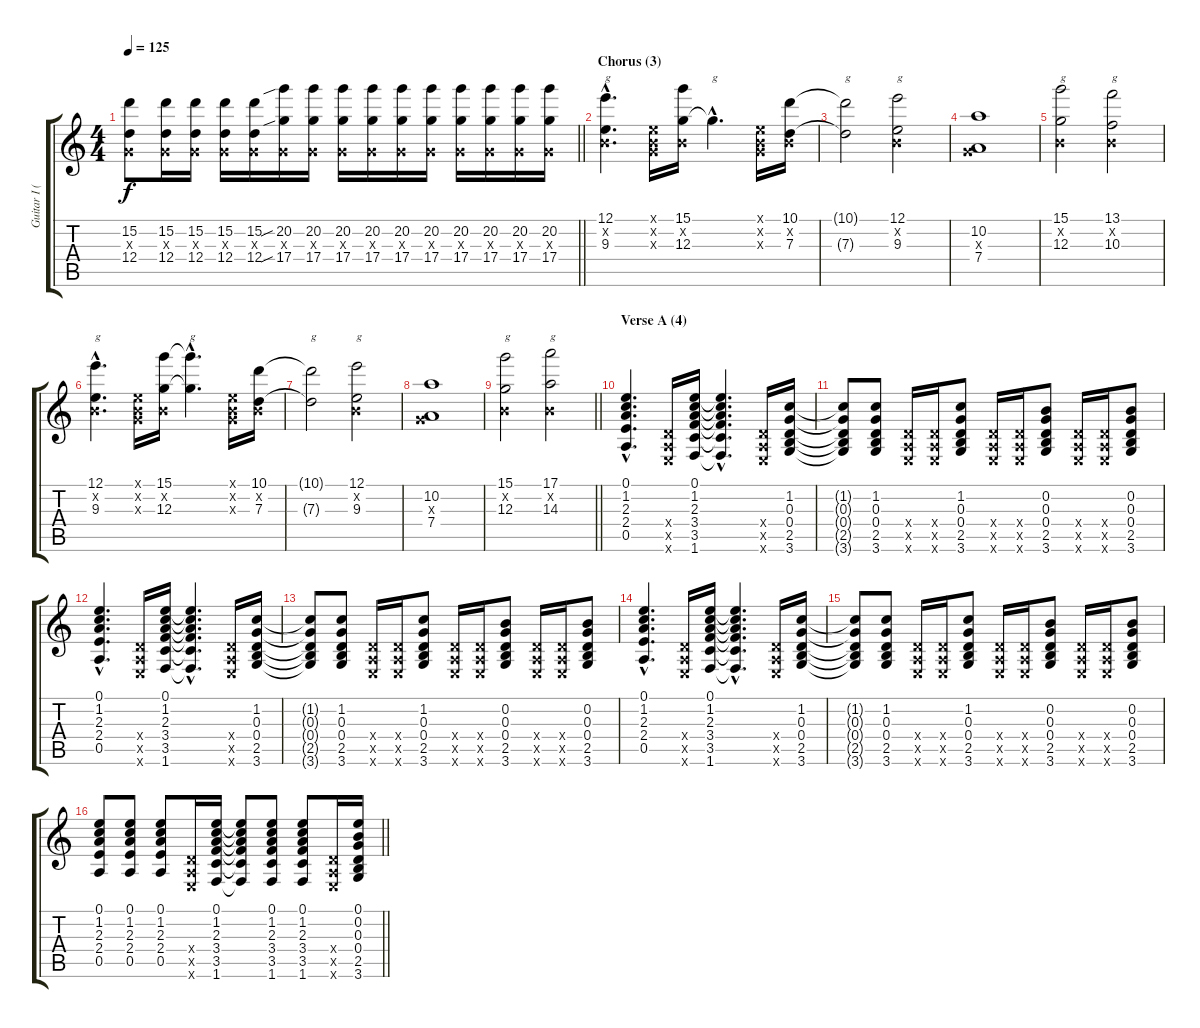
\track ("Guitar I (Sugizo)" "Guitar I (") {instrument distortionguitar}
\staff {score tabs}
\tuning (E4 B3 G3 D3 A2 E2) {hide}
\ts (4 4)
\tempo 125
\clef g2
\barLineRight lightlight
\ks c
(15.2 0.3{x} 12.4).8{dy f} (15.2 0.3{x} 12.4).16 (15.2 0.3{x} 12.4).16 (15.2 0.3{x} 12.4).16 (15.2 0.3{x} 12.4).16 (20.2{sib} 0.3{x} 17.4{sib}).16 (20.2 0.3{x} 17.4).16 (20.2 0.3{x} 17.4).16 (20.2 0.3{x} 17.4).16 (20.2 0.3{x} 17.4).16 (20.2 0.3{x} 17.4).16 (20.2 0.3{x} 17.4).16 (20.2 0.3{x} 17.4).16 (20.2 0.3{x} 17.4).16 (20.2 0.3{x} 17.4).16 |
\section ("" "Chorus (3)")
(12.1{hac} 0.2{hac x} 9.3{hac}).4{d txt "g"} (0.1{x} 0.2{x} 0.3{x}).16 (15.1 0.2{x} 12.3).16 12.3{hac t}.4{d txt "g"} (0.1{x} 0.2{x} 0.3{x}).16 (10.1 0.2{x} 7.3).16 |
(10.1{t} 7.3{t}).2{txt "g"} (12.1 0.2{x} 9.3).2{txt "g"} |
(10.2 0.3{x} 7.4).1 |
(15.1 0.2{x} 12.3).2{txt "g"} (13.1 0.2{x} 10.3).2{txt "g"} |
(12.1{hac} 0.2{hac x} 9.3{hac}).4{d txt "g"} (0.1{x} 0.2{x} 0.3{x}).16 (15.1 0.2{x} 12.3).16 (15.1{hac t} 12.3{hac t}).4{d txt "g"} (0.1{x} 0.2{x} 0.3{x}).16 (10.1 0.2{x} 7.3).16 |
(10.1{t} 7.3{t}).2{txt "g"} (12.1 0.2{x} 9.3).2{txt "g"} |
(10.2 0.3{x} 7.4).1 |
\barLineRight lightlight
(15.1 0.2{x} 12.3).2{txt "g"} (17.1 0.2{x} 14.3).2{txt "g"} |
\section ("" "Verse A (4)")
(0.1{hac} 1.2{hac} 2.3{hac} 2.4{hac} 0.5{hac}).4{d} (0.4{x} 0.5{x} 0.6{x}).16 (0.1 1.2 2.3 3.4 3.5 1.6).16 (0.1{hac t} 1.2{hac t} 2.3{hac t} 3.4{hac t} 3.5{hac t} 1.6{hac t}).4{d} (0.4{x} 0.5{x} 0.6{x}).16 (1.2 0.3 0.4 2.5 3.6).16 |
(1.2{t} 0.3{t} 0.4{t} 2.5{t} 3.6{t}).8 (1.2 0.3 0.4 2.5 3.6).8 (0.4{x} 0.5{x} 0.6{x}).16 (0.4{x} 0.5{x} 0.6{x}).16 (1.2 0.3 0.4 2.5 3.6).8 (0.4{x} 0.5{x} 0.6{x}).16 (0.4{x} 0.5{x} 0.6{x}).16 (0.2 0.3 0.4 2.5 3.6).8 (0.4{x} 0.5{x} 0.6{x}).16 (0.4{x} 0.5{x} 0.6{x}).16 (0.2 0.3 0.4 2.5 3.6).8 |
(0.1{hac} 1.2{hac} 2.3{hac} 2.4{hac} 0.5{hac}).4{d} (0.4{x} 0.5{x} 0.6{x}).16 (0.1 1.2 2.3 3.4 3.5 1.6).16 (0.1{hac t} 1.2{hac t} 2.3{hac t} 3.4{hac t} 3.5{hac t} 1.6{hac t}).4{d} (0.4{x} 0.5{x} 0.6{x}).16 (1.2 0.3 0.4 2.5 3.6).16 |
(1.2{t} 0.3{t} 0.4{t} 2.5{t} 3.6{t}).8 (1.2 0.3 0.4 2.5 3.6).8 (0.4{x} 0.5{x} 0.6{x}).16 (0.4{x} 0.5{x} 0.6{x}).16 (1.2 0.3 0.4 2.5 3.6).8 (0.4{x} 0.5{x} 0.6{x}).16 (0.4{x} 0.5{x} 0.6{x}).16 (0.2 0.3 0.4 2.5 3.6).8 (0.4{x} 0.5{x} 0.6{x}).16 (0.4{x} 0.5{x} 0.6{x}).16 (0.2 0.3 0.4 2.5 3.6).8 |
(0.1{hac} 1.2{hac} 2.3{hac} 2.4{hac} 0.5{hac}).4{d} (0.4{x} 0.5{x} 0.6{x}).16 (0.1 1.2 2.3 3.4 3.5 1.6).16 (0.1{hac t} 1.2{hac t} 2.3{hac t} 3.4{hac t} 3.5{hac t} 1.6{hac t}).4{d} (0.4{x} 0.5{x} 0.6{x}).16 (1.2 0.3 0.4 2.5 3.6).16 |
(1.2{t} 0.3{t} 0.4{t} 2.5{t} 3.6{t}).8 (1.2 0.3 0.4 2.5 3.6).8 (0.4{x} 0.5{x} 0.6{x}).16 (0.4{x} 0.5{x} 0.6{x}).16 (1.2 0.3 0.4 2.5 3.6).8 (0.4{x} 0.5{x} 0.6{x}).16 (0.4{x} 0.5{x} 0.6{x}).16 (0.2 0.3 0.4 2.5 3.6).8 (0.4{x} 0.5{x} 0.6{x}).16 (0.4{x} 0.5{x} 0.6{x}).16 (0.2 0.3 0.4 2.5 3.6).8 |
\barLineRight lightlight
(0.1 1.2 2.3 2.4 0.5).8 (0.1 1.2 2.3 2.4 0.5).8 (0.1 1.2 2.3 2.4 0.5).8 (0.4{x} 0.5{x} 0.6{x}).16 (0.1 1.2 2.3 3.4 3.5 1.6).16 (0.1{t} 1.2{t} 2.3{t} 3.4{t} 3.5{t} 1.6{t}).8 (0.1 1.2 2.3 3.4 3.5 1.6).8 (0.1 1.2 2.3 3.4 3.5 1.6).8 (0.4{x} 0.5{x} 0.6{x}).16 (0.1 0.2 0.3 0.4 2.5 3.6).16
